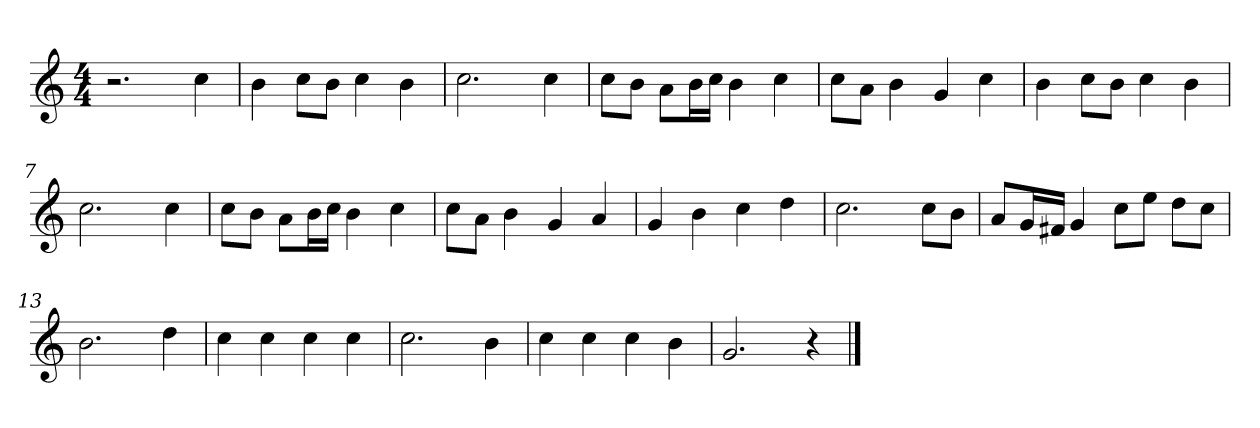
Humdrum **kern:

**kern
*part1
*staff1
*clefG2
*k[]
*C:
*M4/4
=1
2.r
4cc
=2
4b
8cc\L
8b\J
4cc
4b
=3
2.cc
4cc
=4
8cc\L
8b\J
8a\L
16b\L
16cc\JJ
4b
4cc
=5
8cc\L
8a\J
4b
4g
4cc
=6
4b
8cc\L
8b\J
4cc
4b
=7
2.cc
4cc
=8
8cc\L
8b\J
8a\L
16b\L
16cc\JJ
4b
4cc
=9
8cc\L
8a\J
4b
4g
4a
=10
4g
4b
4cc
4dd
=11
2.cc
8cc\L
8b\J
=12
8a/L
16g/L
16f#X/JJ
4g
8cc\L
8ee\J
8dd\L
8cc\J
=13
2.b
4dd
=14
4cc
4cc
4cc
4cc
=15
2.cc
4b
=16
4cc
4cc
4cc
4b
=17
2.g
4r
==
*-
